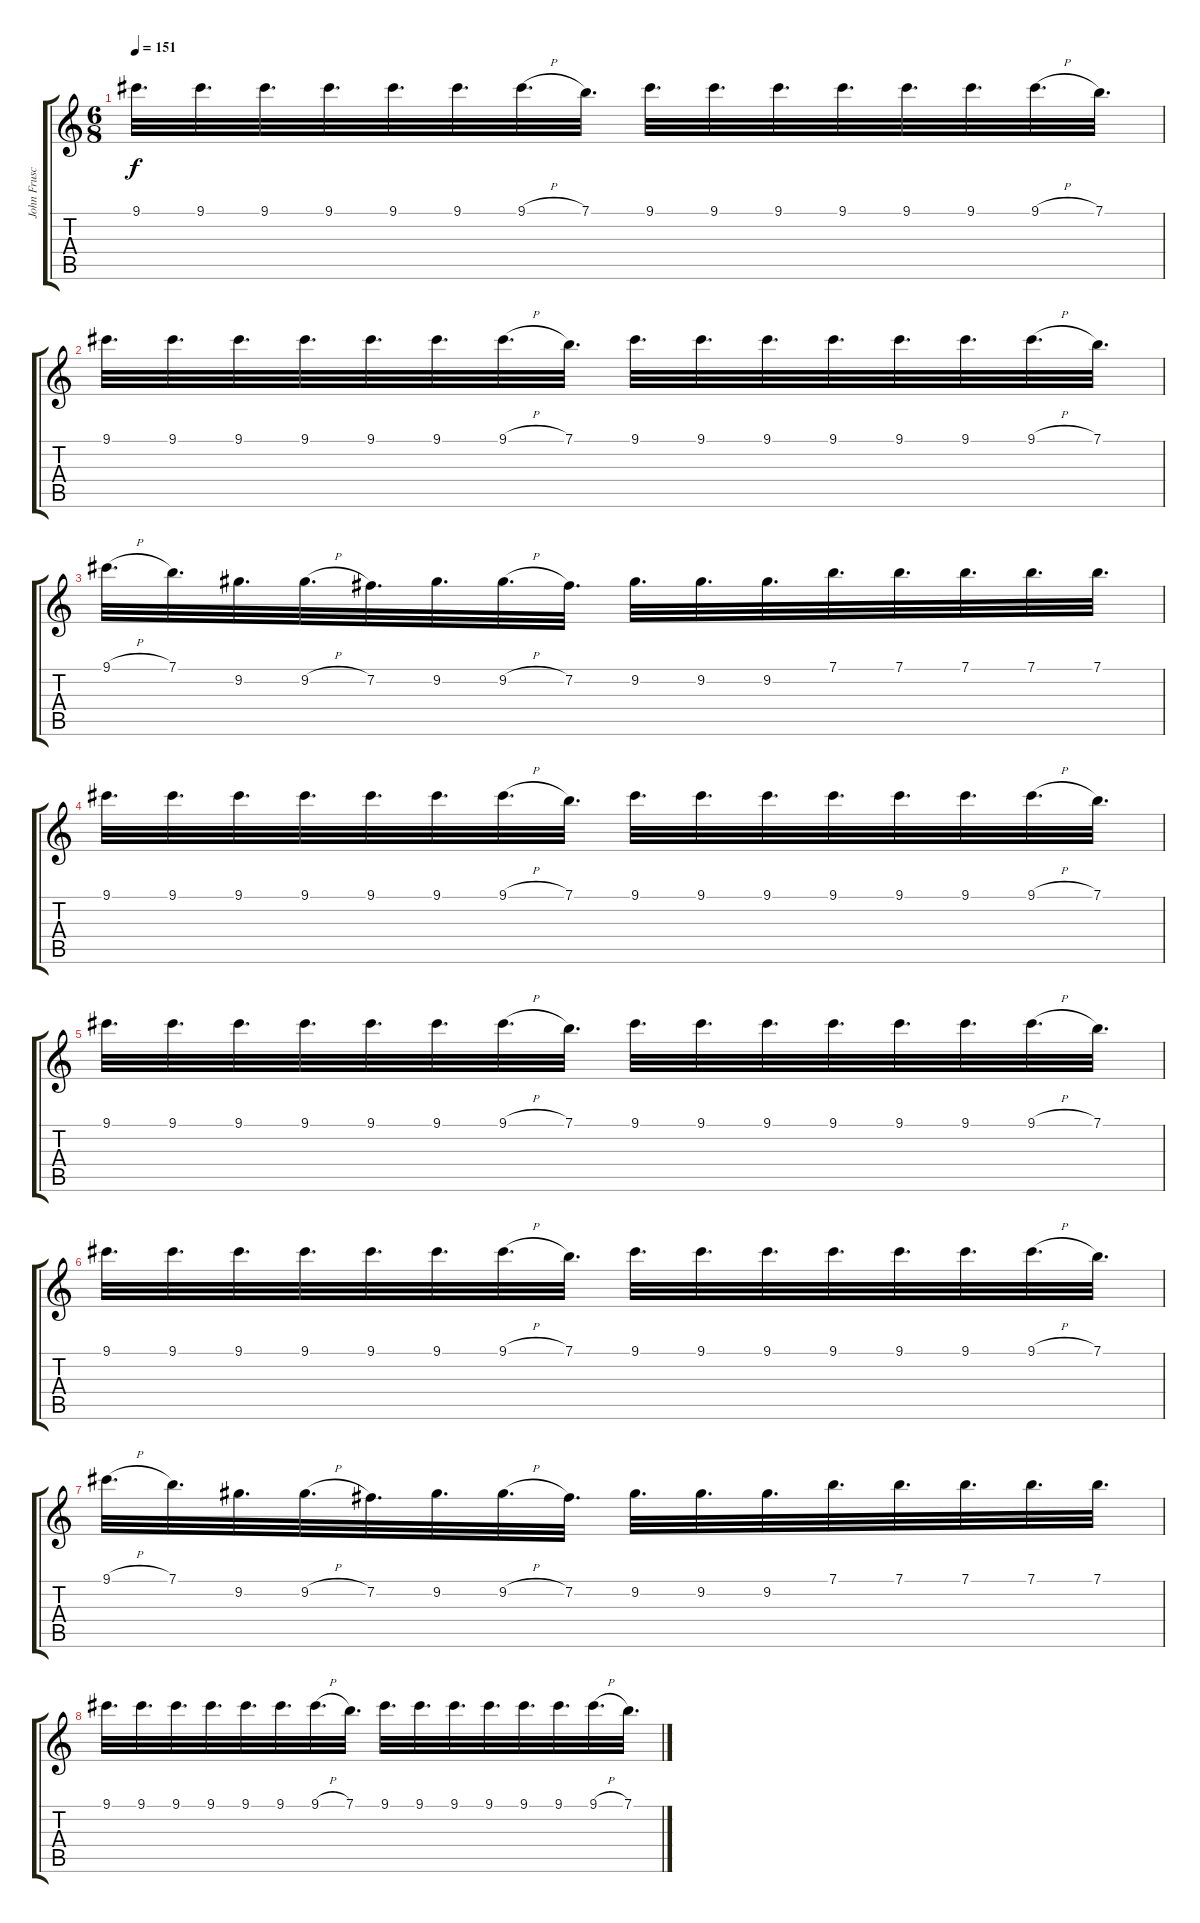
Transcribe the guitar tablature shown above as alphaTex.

\track ("John Frusciante" "John Frusc") {instrument overdrivenguitar}
\staff {score tabs}
\tuning (E4 B3 G3 D3 A2 E2) {hide}
\ts (6 8)
\tempo 151
\clef g2
\ks c
9.1.32{d dy f} 9.1.32{d} 9.1.32{d} 9.1.32{d} 9.1.32{d} 9.1.32{d} 9.1{h}.32{d} 7.1.32{d} 9.1.32{d} 9.1.32{d} 9.1.32{d} 9.1.32{d} 9.1.32{d} 9.1.32{d} 9.1{h}.32{d} 7.1.32{d} |
9.1.32{d} 9.1.32{d} 9.1.32{d} 9.1.32{d} 9.1.32{d} 9.1.32{d} 9.1{h}.32{d} 7.1.32{d} 9.1.32{d} 9.1.32{d} 9.1.32{d} 9.1.32{d} 9.1.32{d} 9.1.32{d} 9.1{h}.32{d} 7.1.32{d} |
9.1{h}.32{d} 7.1.32{d} 9.2.32{d} 9.2{h}.32{d} 7.2.32{d} 9.2.32{d} 9.2{h}.32{d} 7.2.32{d} 9.2.32{d} 9.2.32{d} 9.2.32{d} 7.1.32{d} 7.1.32{d} 7.1.32{d} 7.1.32{d} 7.1.32{d} |
9.1.32{d} 9.1.32{d} 9.1.32{d} 9.1.32{d} 9.1.32{d} 9.1.32{d} 9.1{h}.32{d} 7.1.32{d} 9.1.32{d} 9.1.32{d} 9.1.32{d} 9.1.32{d} 9.1.32{d} 9.1.32{d} 9.1{h}.32{d} 7.1.32{d} |
9.1.32{d} 9.1.32{d} 9.1.32{d} 9.1.32{d} 9.1.32{d} 9.1.32{d} 9.1{h}.32{d} 7.1.32{d} 9.1.32{d} 9.1.32{d} 9.1.32{d} 9.1.32{d} 9.1.32{d} 9.1.32{d} 9.1{h}.32{d} 7.1.32{d} |
9.1.32{d} 9.1.32{d} 9.1.32{d} 9.1.32{d} 9.1.32{d} 9.1.32{d} 9.1{h}.32{d} 7.1.32{d} 9.1.32{d} 9.1.32{d} 9.1.32{d} 9.1.32{d} 9.1.32{d} 9.1.32{d} 9.1{h}.32{d} 7.1.32{d} |
9.1{h}.32{d} 7.1.32{d} 9.2.32{d} 9.2{h}.32{d} 7.2.32{d} 9.2.32{d} 9.2{h}.32{d} 7.2.32{d} 9.2.32{d} 9.2.32{d} 9.2.32{d} 7.1.32{d} 7.1.32{d} 7.1.32{d} 7.1.32{d} 7.1.32{d} |
9.1.32{d} 9.1.32{d} 9.1.32{d} 9.1.32{d} 9.1.32{d} 9.1.32{d} 9.1{h}.32{d} 7.1.32{d} 9.1.32{d} 9.1.32{d} 9.1.32{d} 9.1.32{d} 9.1.32{d} 9.1.32{d} 9.1{h}.32{d} 7.1.32{d}
